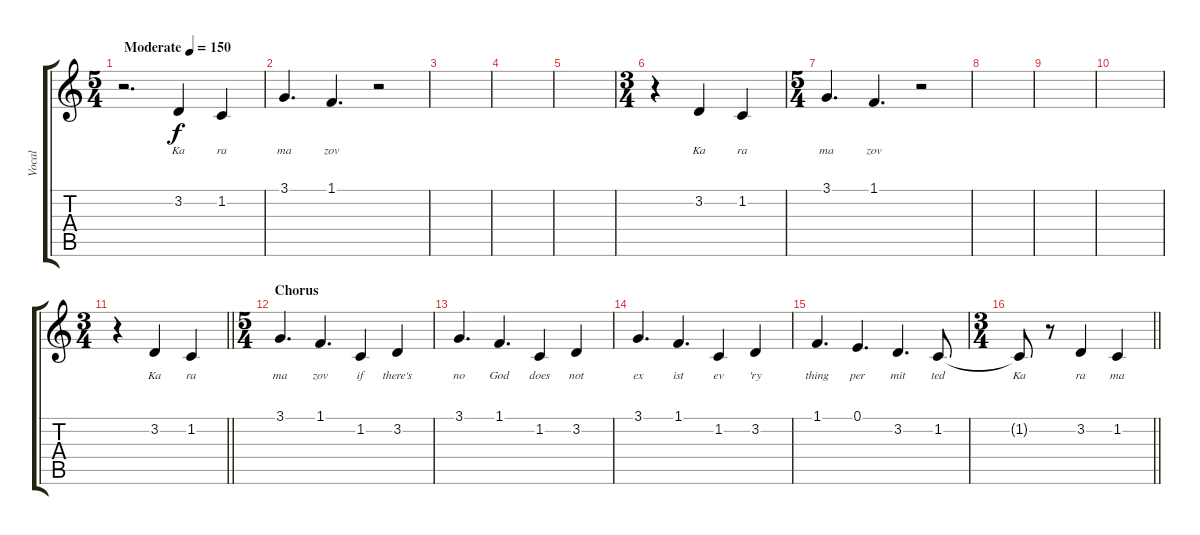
\track ("Vocal" "Vocal") {instrument acousticgrandpiano}
\staff {score tabs}
\tuning (E4 B3 G3 D3 A2 E2) {hide}
\ts (5 4)
\tempo (150 "Moderate")
\clef g2
\ks c
r.2{d dy f instrument acousticgrandpiano} 3.2.4{lyrics (0 "Ka") lyrics (1 "") lyrics (2 "") lyrics (3 "") lyrics (4 "")} 1.2.4{lyrics (0 "ra") lyrics (1 "") lyrics (2 "") lyrics (3 "") lyrics (4 "")} |
3.1.4{d lyrics (0 "ma") lyrics (1 "") lyrics (2 "") lyrics (3 "") lyrics (4 "")} 1.1.4{d lyrics (0 "zov") lyrics (1 "") lyrics (2 "") lyrics (3 "") lyrics (4 "")} r.2 |
|
|
|
\ts (3 4)
r.4 3.2.4{lyrics (0 "Ka") lyrics (1 "") lyrics (2 "") lyrics (3 "") lyrics (4 "")} 1.2.4{lyrics (0 "ra") lyrics (1 "") lyrics (2 "") lyrics (3 "") lyrics (4 "")} |
\ts (5 4)
3.1.4{d lyrics (0 "ma") lyrics (1 "") lyrics (2 "") lyrics (3 "") lyrics (4 "")} 1.1.4{d lyrics (0 "zov") lyrics (1 "") lyrics (2 "") lyrics (3 "") lyrics (4 "")} r.2 |
|
|
|
\ts (3 4)
\barLineRight lightlight
r.4 3.2.4{lyrics (0 "Ka") lyrics (1 "") lyrics (2 "") lyrics (3 "") lyrics (4 "")} 1.2.4{lyrics (0 "ra") lyrics (1 "") lyrics (2 "") lyrics (3 "") lyrics (4 "")} |
\ts (5 4)
\section ("" "Chorus")
3.1.4{d lyrics (0 "ma") lyrics (1 "") lyrics (2 "") lyrics (3 "") lyrics (4 "")} 1.1.4{d lyrics (0 "zov") lyrics (1 "") lyrics (2 "") lyrics (3 "") lyrics (4 "")} 1.2.4{lyrics (0 "if") lyrics (1 "") lyrics (2 "") lyrics (3 "") lyrics (4 "")} 3.2.4{lyrics (0 "there's") lyrics (1 "") lyrics (2 "") lyrics (3 "") lyrics (4 "")} |
3.1.4{d lyrics (0 "no") lyrics (1 "") lyrics (2 "") lyrics (3 "") lyrics (4 "")} 1.1.4{d lyrics (0 "God") lyrics (1 "") lyrics (2 "") lyrics (3 "") lyrics (4 "")} 1.2.4{lyrics (0 "does") lyrics (1 "") lyrics (2 "") lyrics (3 "") lyrics (4 "")} 3.2.4{lyrics (0 "not") lyrics (1 "") lyrics (2 "") lyrics (3 "") lyrics (4 "")} |
3.1.4{d lyrics (0 "ex") lyrics (1 "") lyrics (2 "") lyrics (3 "") lyrics (4 "")} 1.1.4{d lyrics (0 "ist") lyrics (1 "") lyrics (2 "") lyrics (3 "") lyrics (4 "")} 1.2.4{lyrics (0 "ev") lyrics (1 "") lyrics (2 "") lyrics (3 "") lyrics (4 "")} 3.2.4{lyrics (0 "'ry") lyrics (1 "") lyrics (2 "") lyrics (3 "") lyrics (4 "")} |
1.1.4{d lyrics (0 "thing") lyrics (1 "") lyrics (2 "") lyrics (3 "") lyrics (4 "")} 0.1.4{d lyrics (0 "per") lyrics (1 "") lyrics (2 "") lyrics (3 "") lyrics (4 "")} 3.2.4{d lyrics (0 "mit") lyrics (1 "") lyrics (2 "") lyrics (3 "") lyrics (4 "")} 1.2.8{lyrics (0 "ted") lyrics (1 "") lyrics (2 "") lyrics (3 "") lyrics (4 "")} |
\ts (3 4)
\barLineRight lightlight
1.2{t}.8{lyrics (0 "Ka") lyrics (1 "") lyrics (2 "") lyrics (3 "") lyrics (4 "")} r.8 3.2.4{lyrics (0 "ra") lyrics (1 "") lyrics (2 "") lyrics (3 "") lyrics (4 "")} 1.2.4{lyrics (0 "ma") lyrics (1 "") lyrics (2 "") lyrics (3 "") lyrics (4 "")}
